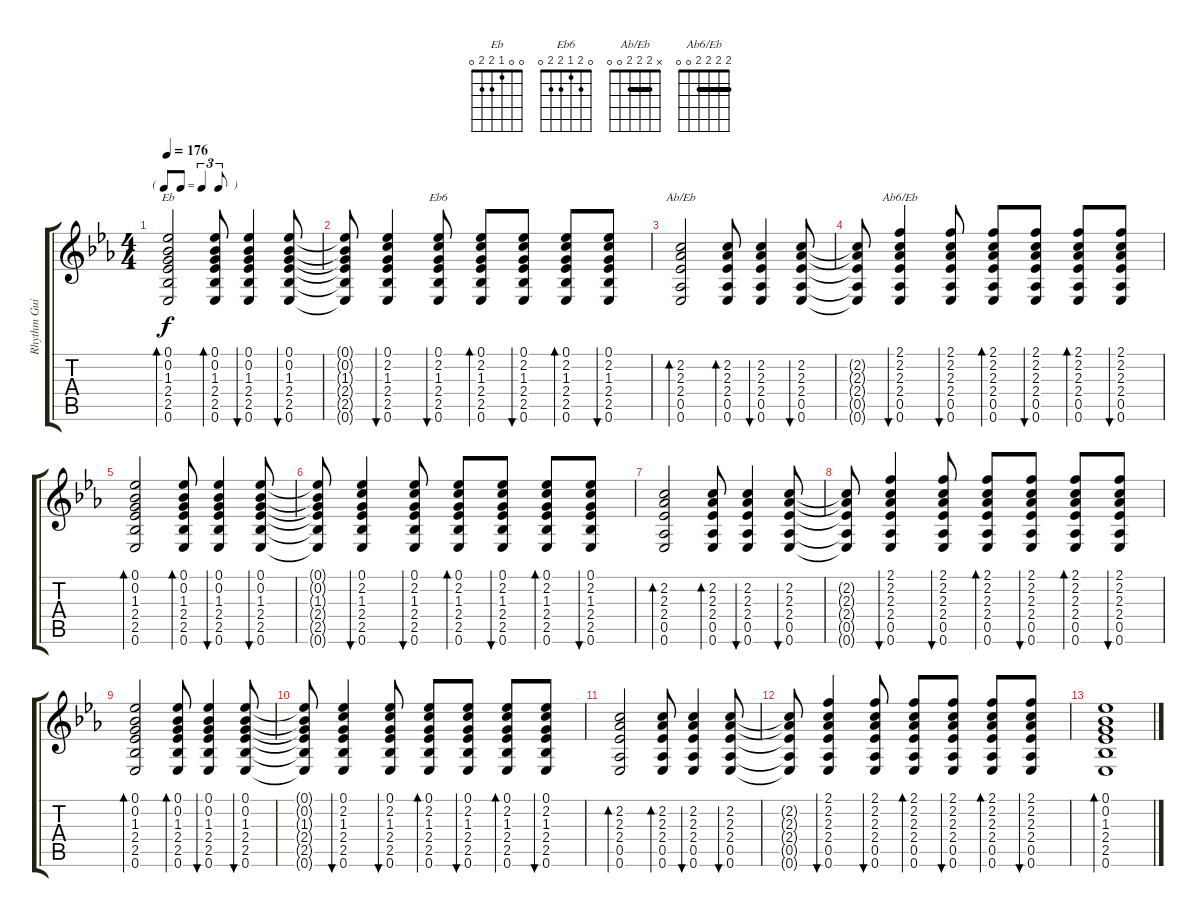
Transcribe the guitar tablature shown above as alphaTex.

\track ("Rhythm Guitar" "Rhythm Gui") {instrument acousticguitarsteel}
\staff {score tabs}
\tuning (Eb4 Bb3 Gb3 Db3 Ab2 Eb2) {hide}
\chord ("Eb" 0 0 1 2 2 0)
\chord ("Eb6" 0 2 1 2 2 0)
\chord ("Ab/Eb" x 2 2 2 0 0) {barre 2}
\chord ("Ab6/Eb" 2 2 2 2 0 0) {barre 2}
\ts (4 4)
\tf triplet8th
\tempo 176
\clef g2
\ks eb
(0.1 0.2 1.3 2.4 2.5 0.6).2{bd 30 ch "Eb" dy f} (0.1 0.2 1.3 2.4 2.5 0.6).8{bd 30} (0.1 0.2 1.3 2.4 2.5 0.6).4{bu 30} (0.1 0.2 1.3 2.4 2.5 0.6).8{bu 30} |
(0.1{t} 0.2{t} 1.3{t} 2.4{t} 2.5{t} 0.6{t}).8 (0.1 2.2 1.3 2.4 2.5 0.6).4{bu 30} (0.1 2.2 1.3 2.4 2.5 0.6).8{bu 30 ch "Eb6"} (0.1 2.2 1.3 2.4 2.5 0.6).8{bd 30} (0.1 2.2 1.3 2.4 2.5 0.6).8{bu 30} (0.1 2.2 1.3 2.4 2.5 0.6).8{bd 30} (0.1 2.2 1.3 2.4 2.5 0.6).8{bu 30} |
(2.2 2.3 2.4 0.5 0.6).2{bd 30 ch "Ab/Eb"} (2.2 2.3 2.4 0.5 0.6).8{bd 30} (2.2 2.3 2.4 0.5 0.6).4{bu 30} (2.2 2.3 2.4 0.5 0.6).8{bu 30} |
(2.2{t} 2.3{t} 2.4{t} 0.5{t} 0.6{t}).8 (2.1 2.2 2.3 2.4 0.5 0.6).4{bu 30 ch "Ab6/Eb"} (2.1 2.2 2.3 2.4 0.5 0.6).8{bu 30} (2.1 2.2 2.3 2.4 0.5 0.6).8{bd 30} (2.1 2.2 2.3 2.4 0.5 0.6).8{bu 30} (2.1 2.2 2.3 2.4 0.5 0.6).8{bd 30} (2.1 2.2 2.3 2.4 0.5 0.6).8{bu 30} |
(0.1 0.2 1.3 2.4 2.5 0.6).2{bd 30} (0.1 0.2 1.3 2.4 2.5 0.6).8{bd 30} (0.1 0.2 1.3 2.4 2.5 0.6).4{bu 30} (0.1 0.2 1.3 2.4 2.5 0.6).8{bu 30} |
(0.1{t} 0.2{t} 1.3{t} 2.4{t} 2.5{t} 0.6{t}).8 (0.1 2.2 1.3 2.4 2.5 0.6).4{bu 30} (0.1 2.2 1.3 2.4 2.5 0.6).8{bu 30} (0.1 2.2 1.3 2.4 2.5 0.6).8{bd 30} (0.1 2.2 1.3 2.4 2.5 0.6).8{bu 30} (0.1 2.2 1.3 2.4 2.5 0.6).8{bd 30} (0.1 2.2 1.3 2.4 2.5 0.6).8{bu 30} |
(2.2 2.3 2.4 0.5 0.6).2{bd 30} (2.2 2.3 2.4 0.5 0.6).8{bd 30} (2.2 2.3 2.4 0.5 0.6).4{bu 30} (2.2 2.3 2.4 0.5 0.6).8{bu 30} |
(2.2{t} 2.3{t} 2.4{t} 0.5{t} 0.6{t}).8 (2.1 2.2 2.3 2.4 0.5 0.6).4{bu 30} (2.1 2.2 2.3 2.4 0.5 0.6).8{bu 30} (2.1 2.2 2.3 2.4 0.5 0.6).8{bd 30} (2.1 2.2 2.3 2.4 0.5 0.6).8{bu 30} (2.1 2.2 2.3 2.4 0.5 0.6).8{bd 30} (2.1 2.2 2.3 2.4 0.5 0.6).8{bu 30} |
(0.1 0.2 1.3 2.4 2.5 0.6).2{bd 30} (0.1 0.2 1.3 2.4 2.5 0.6).8{bd 30} (0.1 0.2 1.3 2.4 2.5 0.6).4{bu 30} (0.1 0.2 1.3 2.4 2.5 0.6).8{bu 30} |
(0.1{t} 0.2{t} 1.3{t} 2.4{t} 2.5{t} 0.6{t}).8 (0.1 2.2 1.3 2.4 2.5 0.6).4{bu 30} (0.1 2.2 1.3 2.4 2.5 0.6).8{bu 30} (0.1 2.2 1.3 2.4 2.5 0.6).8{bd 30} (0.1 2.2 1.3 2.4 2.5 0.6).8{bu 30} (0.1 2.2 1.3 2.4 2.5 0.6).8{bd 30} (0.1 2.2 1.3 2.4 2.5 0.6).8{bu 30} |
(2.2 2.3 2.4 0.5 0.6).2{bd 30} (2.2 2.3 2.4 0.5 0.6).8{bd 30} (2.2 2.3 2.4 0.5 0.6).4{bu 30} (2.2 2.3 2.4 0.5 0.6).8{bu 30} |
(2.2{t} 2.3{t} 2.4{t} 0.5{t} 0.6{t}).8 (2.1 2.2 2.3 2.4 0.5 0.6).4{bu 30} (2.1 2.2 2.3 2.4 0.5 0.6).8{bu 30} (2.1 2.2 2.3 2.4 0.5 0.6).8{bd 30} (2.1 2.2 2.3 2.4 0.5 0.6).8{bu 30} (2.1 2.2 2.3 2.4 0.5 0.6).8{bd 30} (2.1 2.2 2.3 2.4 0.5 0.6).8{bu 30} |
(0.1 0.2 1.3 2.4 2.5 0.6).1{bd 30}
